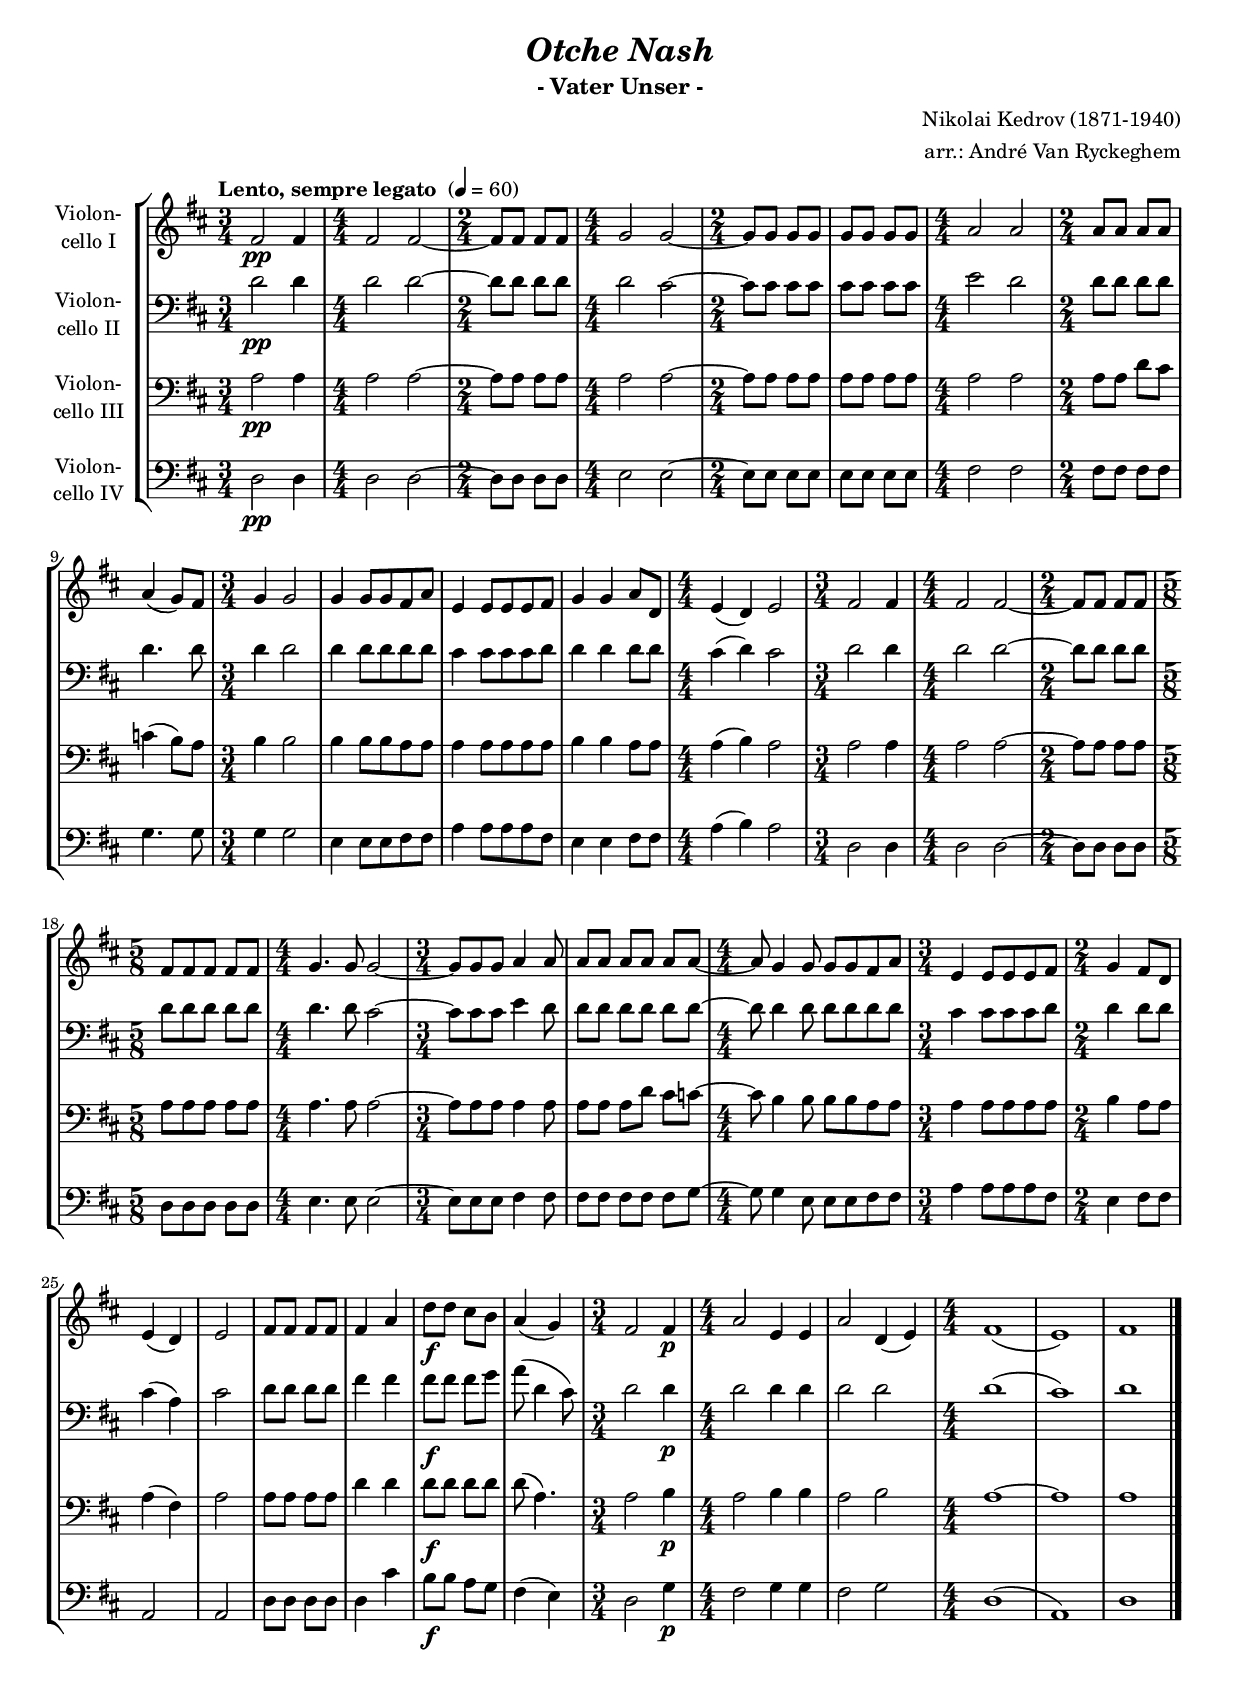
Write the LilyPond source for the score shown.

\version "2.18.2"
\include "deutsch.ly"

#(set-global-staff-size 17.75)

\header {
  title     = \markup \bold \italic "Otche Nash"
  subtitle  = "- Vater Unser -"
  composer  = "Nikolai Kedrov (1871-1940)"
  arranger  = "arr.: André Van Ryckeghem"
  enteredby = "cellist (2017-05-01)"
%  piece     = ""
}

voiceconsts = {
  \key d \major
  \clef "bass"
  \time 3/4
  \numericTimeSignature
  \compressFullBarRests
  % Set default beaming for all staves
%  \set Timing.beamExceptions = #'()
%  \set Timing.baseMoment     = #(ly:make-moment 1 4)
%  \set Timing.beatStructure  = #'(1 1 1)
  \tempo "Lento, sempre legato " 4=60
}

mifl = "flute"
mist = "string ensemble 1"
miba = "bassoon"
%miba = "harpsichord"
milo = "drawbar organ"

rall = \mark \markup \box "rall."

va = \relative c' {
  \voiceconsts
  \clef "treble"

  fis2\pp fis4 \time 4/4
  fis2 fis~ \time 2/4
  fis8 fis fis fis \time 4/4
  g2 g~ \time 2/4
  g8 g g g
  g g g g \time 4/4

  a2 a \time 2/4
  a8 a a a
  a4( g8) fis \time 3/4
  g4 g2
  g4 g8 g fis a
  e4 e8 e e fis

  g4 g a8 d, \time 4/4
  e4( d) e2 \time 3/4
  fis fis4 \time 4/4
  fis2 fis~ \time 2/4
  fis8 fis fis fis \time 5/8
  fis fis fis fis fis \time 4/4
  g4. g8 g2~ \time 3/4
  g8 g g a4 a8
  a a a[ a] a a~ \time 4/4
  a g4 g8 g g fis a \time 3/4

  e4 e8 e e fis \time 2/4
  g4 fis8 d
  e4( d)
  e2
  fis8 fis fis fis
  fis4 a
  d8\f d cis h

  a4( g) \time 3/4
  fis2 fis4\p \time 4/4
  a2 e4 e
  a2 d,4( e) \time 4/4
  fis1(
  e)
  fis \bar "|."
}

vb = \relative c' {
  \voiceconsts

  d2\pp d4 \time 4/4
  d2 d~ \time 2/4
  d8 d d d \time 4/4
  d2 cis~ \time 2/4
  cis8 cis cis cis
  cis cis cis cis \time 4/4

  e2 d \time 2/4
  d8 d d d
  d4. d8 \time 3/4
  d4 d2
  d4 d8 d d d
  cis4 cis8 cis cis d

  d4 d d8 d \time 4/4
  cis4( d) cis2 \time 3/4
  d d4 \time 4/4
  d2 d~ \time 2/4
  d8 d d d \time 5/8
  d d d d d \time 4/4
  d4. d8 cis2~ \time 3/4
  cis8 cis cis e4 d8
  d d d[ d] d d~ \time 4/4
  d d4 d8 d d d d \time 3/4

  cis4 cis8 cis cis d \time 2/4
  d4 d8 d
  cis4( a)
  cis2
  d8 d d d
  fis4 fis
  fis8\f fis fis g
  
  a( d,4 cis8) \time 3/4
  d2 d4\p \time 4/4
  d2 d4 d
  d2 d \time 4/4
  d1(
  cis)
  d \bar "|."
}

vc = \relative c' {
  \voiceconsts

  a2\pp a4 \time 4/4
  a2 a~ \time 2/4
  a8 a a a \time 4/4
  a2 a~ \time 2/4
  a8 a a a
  a a a a \time 4/4

  a2 a \time 2/4
  a8 a d cis
  c4( h8) a \time 3/4
  h4 h2
  h4 h8 h a a
  a4 a8 a a a

  h4 h a8 a \time 4/4
  a4( h) a2 \time 3/4
  a a4 \time 4/4
  a2 a~ \time 2/4
  a8 a a a \time 5/8
  a a a a a \time 4/4
  a4. a8 a2~ \time 3/4
  a8 a a a4 a8
  a a a[ d] cis c~ \time 4/4
  c h4 h8 h h a a \time 3/4

  a4 a8 a a a \time 2/4
  h4 a8 a
  a4( fis)
  a2
  a8 a a a
  d4 d
  d8\f d d d
  
  d( a4.) \time 3/4
  a2 h4\p \time 4/4
  a2 h4 h
  a2 h \time 4/4
  a1~
  a
  a \bar "|."
}

vd = \relative c {
  \voiceconsts

  d2\pp d4 \time 4/4
  d2 d~ \time 2/4
  d8 d d d \time 4/4
  e2 e~ \time 2/4
  e8 e e e
  e e e e \time 4/4

  fis2 fis \time 2/4
  fis8 fis fis fis
  g4. g8 \time 3/4
  g4 g2
  e4 e8 e fis fis
  a4 a8 a a fis

  e4 e fis8 fis \time 4/4
  a4( h) a2 \time 3/4
  d, d4 \time 4/4
  d2 d~ \time 2/4
  d8 d d d \time 5/8
  d d d d d \time 4/4
  e4. e8 e2~ \time 3/4
  e8 e e fis4 fis8
  fis fis fis[ fis] fis g~ \time 4/4
  g g4 e8 e e fis fis \time 3/4

  a4 a8 a a fis \time 2/4
  e4 fis8 fis
  a,2
  a
  d8 d d d
  d4 cis'
  h8\f h a g
  
  fis4( e) \time 3/4
  d2 g4\p \time 4/4
  fis2 g4 g
  fis2 g \time 4/4
  d1(
  a)
  d \bar "|."
}


music = \new StaffGroup <<
      \new Staff {
	\set Staff.midiInstrument = \mist
	\set Staff.instrumentName = \markup \center-column { "Violon-" "cello I" }
	\transpose d d { \va }
      }

      \new Staff {
	\set Staff.midiInstrument = \mist
	\set Staff.instrumentName = \markup \center-column { "Violon-" "cello II" }
	\transpose d d { \vb }
      }

      \new Staff {
	\set Staff.midiInstrument = \miba
	\set Staff.instrumentName = \markup \center-column { "Violon-" "cello III" }
	\transpose d d { \vc }
      }

      \new Staff {
	\set Staff.midiInstrument = \miba
	\set Staff.instrumentName = \markup \center-column { "Violon-" "cello IV" }
	\transpose d d { \vd }
      }
>>

\book {
  \score {
    \music
    \layout {}
  }

  \score {
    \unfoldRepeats \music

    \midi {
      \context {
        \Score
      }
    }
  }
}
